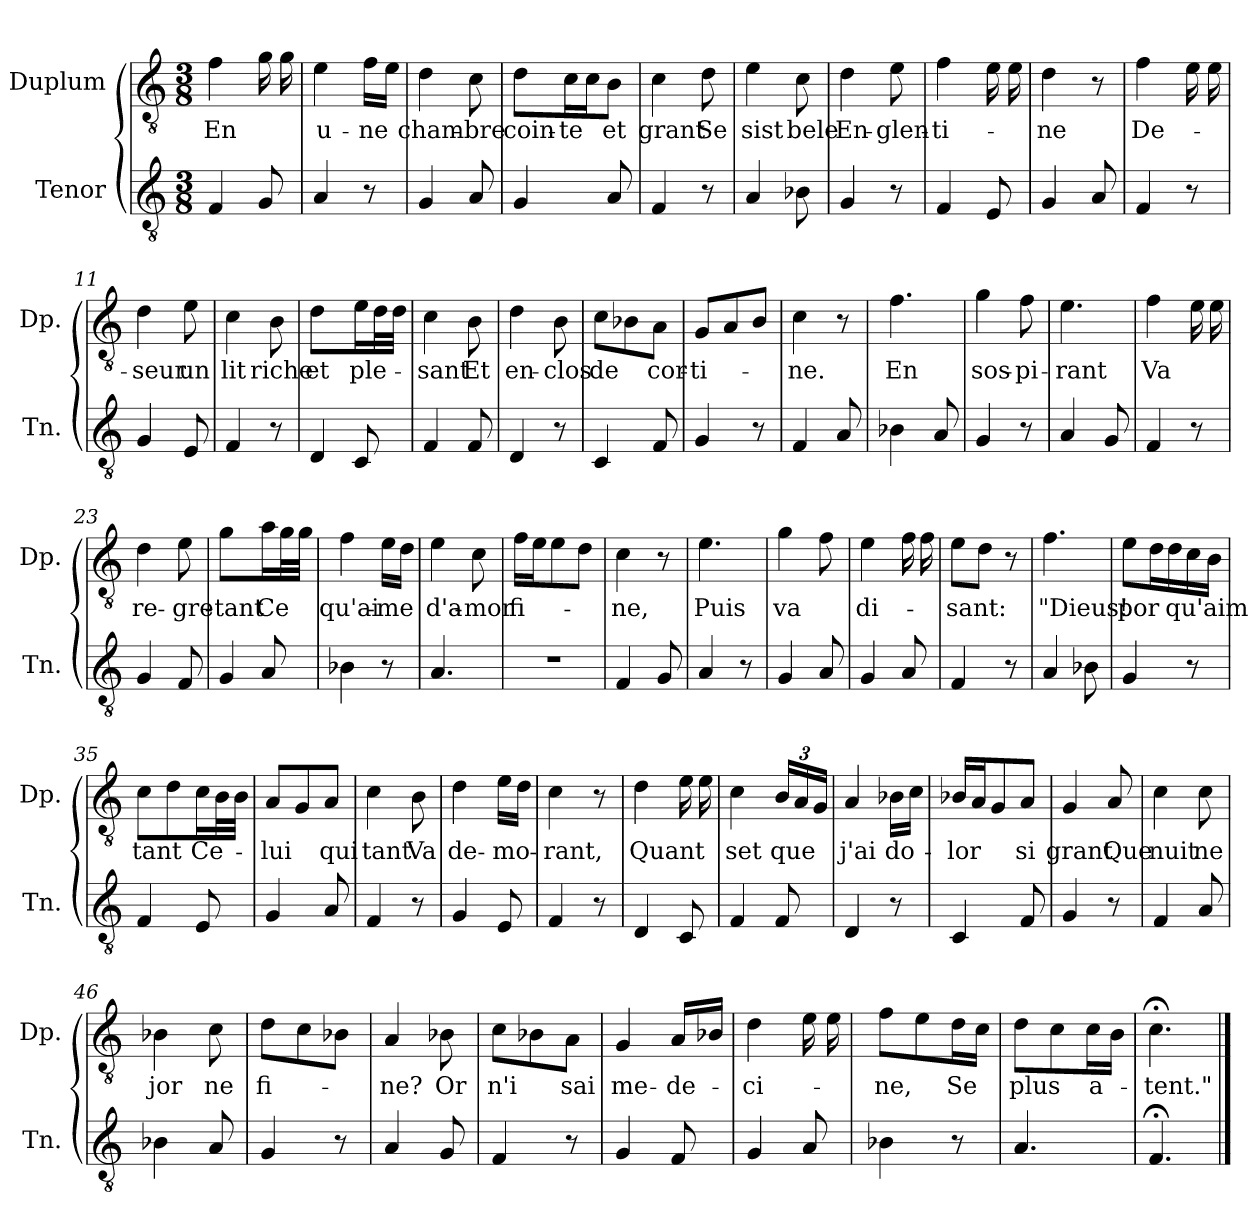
**kern	**kern	**text
*part2	*part1	*part1
*staff2	*staff1	*staff1
*I"Tenor	*I"Duplum	*
*I'Tn.	*I'Dp.	*
*clefGv2	*clefGv2	*
*k[]	*k[]	*
*M3/8	*M3/8	*
=1	=1	=1
!	!	!LO:LY:b
4F/	4f\	En
*	*tremolo	*
8G/	16g\	.
.	16g\	.
*	*Xtremolo	*
=2	=2	=2
!	!	!LO:LY:b
4A/	4e\	u-
!	!	!LO:LY:b
8r	16f\LL	-ne
.	16e\JJ	.
=3	=3	=3
!	!	!LO:LY:b
4G/	4d\	cham-
!	!	!LO:LY:b
8A/	8c\	-bre
=4	=4	=4
!	!	!LO:LY:b
4G/	8d\L	coin-
!	!	!LO:LY:b
*	*tremolo	*
.	16c\	-te
.	16c\	.
*	*Xtremolo	*
!	!	!LO:LY:b
8A/	8B\J	et
=5	=5	=5
!	!	!LO:LY:b
4F/	4c\	grant
!	!	!LO:LY:b
8r	8d\	Se
=6	=6	=6
!	!	!LO:LY:b
4A/	4e\	sist
!	!	!LO:LY:b
8B-X\	8c\	bele
=7	=7	=7
!	!	!LO:LY:b
4G/	4d\	En-
!	!	!LO:LY:b
8r	8e\	-glen-
=8	=8	=8
!	!	!LO:LY:b
4F/	4f\	-ti-
*	*tremolo	*
8E/	16e\	.
.	16e\	.
*	*Xtremolo	*
=9	=9	=9
!	!	!LO:LY:b
4G/	4d\	-ne
8A/	8r	.
=10	=10	=10
!	!	!LO:LY:b
4F/	4f\	De-
*	*tremolo	*
8r	16e\	.
.	16e\	.
*	*Xtremolo	*
=11	=11	=11
!	!	!LO:LY:b
4G/	4d\	-seur
!	!	!LO:LY:b
8E/	8e\	un
!!LO:LB:g=z
=12	=12	=12
!	!	!LO:LY:b
4F/	4c\	lit
!	!	!LO:LY:b
8r	8B\	riche
=13	=13	=13
!	!	!LO:LY:b
4D/	4d\	et
!	!	!LO:LY:b
8C/	16e\LL	ple-
*	*tremolo	*
.	32d\	.
.	32d\JJJ	.
*	*Xtremolo	*
=14	=14	=14
!	!	!LO:LY:b
4F/	4c\	-sant
!	!	!LO:LY:b
8F/	8B\	Et
=15	=15	=15
!	!	!LO:LY:b
4D/	4d\	en-
!	!	!LO:LY:b
8r	8B\	-clos
=16	=16	=16
!	!	!LO:LY:b
4C/	8c\L	de
.	8B-i\	.
!	!	!LO:LY:b
8F/	8A\J	cor-
=17	=17	=17
!	!	!LO:LY:b
4G/	8G/L	-ti-
.	8A/	.
8r	8B/J	.
=18	=18	=18
!	!	!LO:LY:b
4F/	4c\	-ne.
8A/	8r	.
=19	=19	=19
!	!	!LO:LY:b
4B-X\	4.f\	En
8A/	.	.
=20	=20	=20
!	!	!LO:LY:b
4G/	4g\	sos-
!	!	!LO:LY:b
8r	8f\	-pi-
=21	=21	=21
!	!	!LO:LY:b
4A/	4.e\	-rant
8G/	.	.
=22	=22	=22
!	!	!LO:LY:b
4F/	4f\	Va
*	*tremolo	*
8r	16e\	.
.	16e\	.
*	*Xtremolo	*
=23	=23	=23
!	!	!LO:LY:b
4G/	4d\	re-
!	!	!LO:LY:b
8F/	8e\	-gre-
!!LO:LB:g=z
=24	=24	=24
!	!	!LO:LY:b
4G/	4g\	-tant
!	!	!LO:LY:b
8A/	16a\LL	Ce
*	*tremolo	*
.	32g\	.
.	32g\JJJ	.
*	*Xtremolo	*
=25	=25	=25
!	!	!LO:LY:b
4B-X\	4f\	qu'ai-
!	!	!LO:LY:b
8r	16e\LL	-me
.	16d\JJ	.
=26	=26	=26
!	!	!LO:LY:b
4.A/	4e\	d'a-
!	!	!LO:LY:b
.	8c\	-mor
=27	=27	=27
!	!	!LO:LY:b
4.r	16f\LL	fi-
.	16e\J	.
.	8e\	.
.	8d\J	.
=28	=28	=28
!	!	!LO:LY:b
4F/	4c\	-ne,
8G/	8r	.
=29	=29	=29
!	!	!LO:LY:b
4A/	4.e\	Puis
8r	.	.
=30	=30	=30
!	!	!LO:LY:b
4G/	4g\	va
8A/	8f\	.
=31	=31	=31
!	!	!LO:LY:b
4G/	4e\	di-
*	*tremolo	*
8A/	16f\	.
.	16f\	.
*	*Xtremolo	*
=32	=32	=32
!	!	!LO:LY:b
4F/	8e\L	-sant:
.	8d\J	.
8r	8r	.
=33	=33	=33
!	!	!LO:LY:b
4A/	4.f\	"Dieus!
8B-X\	.	.
=34	=34	=34
!	!	!LO:LY:b
4G/	8e\L	por
*	*tremolo	*
.	16d\	.
.	16d\	.
*	*Xtremolo	*
!	!	!LO:LY:b
8r	16c\L	qu'aim
.	16B\JJ	.
!!LO:LB:g=z
=35	=35	=35
!	!	!LO:LY:b
4F/	8c\L	tant
.	8d\	.
!	!	!LO:LY:b
8E/	16c\L	Ce-
*	*tremolo	*
.	32B\	.
.	32B\JJJ	.
*	*Xtremolo	*
=36	=36	=36
!	!	!LO:LY:b
4G/	8A/L	-lui
.	8G/	.
!	!	!LO:LY:b
8A/	8A/J	qui
=37	=37	=37
!	!	!LO:LY:b
4F/	4c\	tant
!	!	!LO:LY:b
8r	8B\	Va
=38	=38	=38
!	!	!LO:LY:b
4G/	4d\	de-
!	!	!LO:LY:b
8E/	16e\LL	-mo-
.	16d\JJ	.
=39	=39	=39
!	!	!LO:LY:b
4F/	4c\	-rant,
8r	8r	.
=40	=40	=40
!	!	!LO:LY:b
4D/	4d\	Quant
*	*tremolo	*
8C/	16e\	.
.	16e\	.
*	*Xtremolo	*
=41	=41	=41
!	!	!LO:LY:b
4F/	4c\	set
*	*Xbrackettup	*
!	!	!LO:LY:b
8F/	24B/LL	que
.	24A/	.
.	24G/JJ	.
=42	=42	=42
!	!	!LO:LY:b
4D/	4A/	j'ai
!	!	!LO:LY:b
8r	16B-X\LL	do-
.	16c\JJ	.
=43	=43	=43
!	!	!LO:LY:b
4C/	16B-X/LL	-lor
.	16A/J	.
.	8G/	.
!	!	!LO:LY:b
8F/	8A/J	si
=44	=44	=44
!	!	!LO:LY:b
4G/	4G/	grant
!	!	!LO:LY:b
8r	8A/	Que
=45	=45	=45
!	!	!LO:LY:b
4F/	4c\	nuit
!	!	!LO:LY:b
8A/	8c\	ne
!!LO:LB:g=z
=46	=46	=46
!	!	!LO:LY:b
4B-X\	4B-X\	jor
!	!	!LO:LY:b
8A/	8c\	ne
=47	=47	=47
!	!	!LO:LY:b
4G/	8d\L	fi-
.	8c\	.
8r	8B-X\J	.
=48	=48	=48
!	!	!LO:LY:b
4A/	4A/	-ne?
!	!	!LO:LY:b
8G/	8B-X\	Or
=49	=49	=49
!	!	!LO:LY:b
4F/	8c\L	n'i
.	8B-X\	.
!	!	!LO:LY:b
8r	8A\J	sai
=50	=50	=50
!	!	!LO:LY:b
4G/	4G/	me-
!	!	!LO:LY:b
8F/	16A/LL	-de-
.	16B-X/JJ	.
=51	=51	=51
!	!	!LO:LY:b
4G/	4d\	-ci-
*	*tremolo	*
8A/	16e\	.
.	16e\	.
*	*Xtremolo	*
=52	=52	=52
!	!	!LO:LY:b
4B-X\	8f\L	-ne,
.	8e\	.
!	!	!LO:LY:b
8r	16d\L	Se
.	16c\JJ	.
=53	=53	=53
!	!	!LO:LY:b
4.A/	8d\L	plus
.	8c\	.
!	!	!LO:LY:b
.	16c\L	a-
.	16B\JJ	.
=54	=54	=54
!	!	!LO:LY:b
4.F;</	4.c;<\	-tent."
==	==	==
*-	*-	*-
